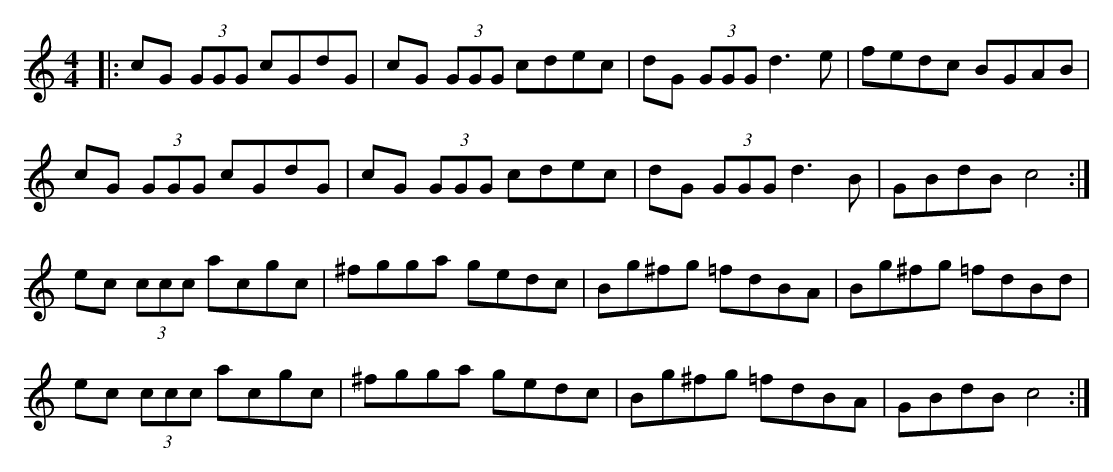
X:1
M:4/4
K:C
|:cG (3GGG cGdG|cG (3GGG cdec|dG (3GGG d3 e|fedc BGAB|
cG (3GGG cGdG|cG (3GGG cdec|dG (3GGG d3 B|GBdB c4:|
ec (3ccc acgc|^fgga gedc|Bg^fg =fdBA|Bg^fg =fdBd|
ec (3ccc acgc|^fgga gedc|Bg^fg =fdBA|GBdB c4:|
